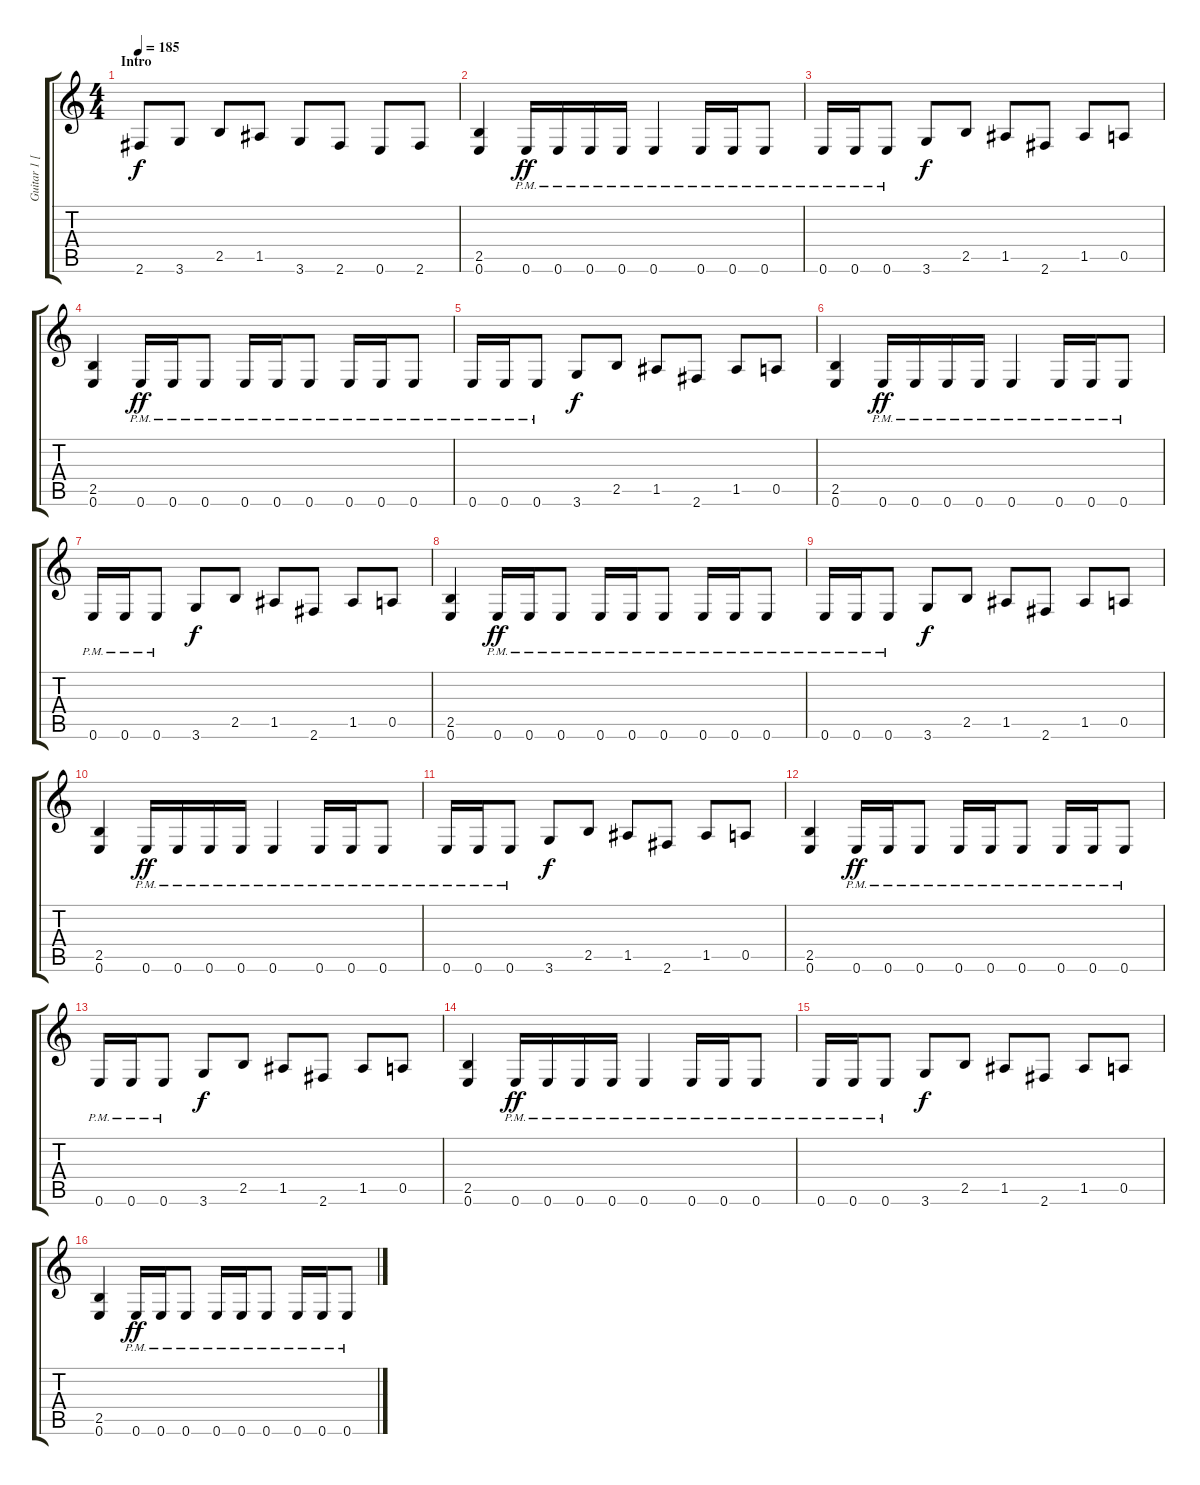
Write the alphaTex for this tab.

\track ("Guitar 1 [Left]" "Guitar 1 [") {instrument overdrivenguitar}
\staff {score tabs}
\tuning (E4 B3 G3 D3 A2 E2) {hide}
\ts (4 4)
\section ("" "Intro")
\tempo 185
\clef g2
\ks c
2.6.8{dy f instrument overdrivenguitar} 3.6.8 2.5.8 1.5.8 3.6.8 2.6.8 0.6.8 2.6.8 |
(2.5 0.6).4 0.6{pm}.16{dy ff} 0.6{pm}.16 0.6{pm}.16 0.6{pm}.16 0.6{pm}.4 0.6{pm}.16 0.6{pm}.16 0.6{pm}.8 |
0.6{pm}.16 0.6{pm}.16 0.6{pm}.8 3.6.8{dy f} 2.5.8 1.5.8 2.6.8 1.5.8 0.5.8 |
(2.5 0.6).4 0.6{pm}.16{dy ff} 0.6{pm}.16 0.6{pm}.8 0.6{pm}.16 0.6{pm}.16 0.6{pm}.8 0.6{pm}.16 0.6{pm}.16 0.6{pm}.8 |
0.6{pm}.16 0.6{pm}.16 0.6{pm}.8 3.6.8{dy f} 2.5.8 1.5.8 2.6.8 1.5.8 0.5.8 |
(2.5 0.6).4 0.6{pm}.16{dy ff} 0.6{pm}.16 0.6{pm}.16 0.6{pm}.16 0.6{pm}.4 0.6{pm}.16 0.6{pm}.16 0.6{pm}.8 |
0.6{pm}.16 0.6{pm}.16 0.6{pm}.8 3.6.8{dy f} 2.5.8 1.5.8 2.6.8 1.5.8 0.5.8 |
(2.5 0.6).4 0.6{pm}.16{dy ff} 0.6{pm}.16 0.6{pm}.8 0.6{pm}.16 0.6{pm}.16 0.6{pm}.8 0.6{pm}.16 0.6{pm}.16 0.6{pm}.8 |
0.6{pm}.16 0.6{pm}.16 0.6{pm}.8 3.6.8{dy f} 2.5.8 1.5.8 2.6.8 1.5.8 0.5.8 |
(2.5 0.6).4 0.6{pm}.16{dy ff} 0.6{pm}.16 0.6{pm}.16 0.6{pm}.16 0.6{pm}.4 0.6{pm}.16 0.6{pm}.16 0.6{pm}.8 |
0.6{pm}.16 0.6{pm}.16 0.6{pm}.8 3.6.8{dy f} 2.5.8 1.5.8 2.6.8 1.5.8 0.5.8 |
(2.5 0.6).4 0.6{pm}.16{dy ff} 0.6{pm}.16 0.6{pm}.8 0.6{pm}.16 0.6{pm}.16 0.6{pm}.8 0.6{pm}.16 0.6{pm}.16 0.6{pm}.8 |
0.6{pm}.16 0.6{pm}.16 0.6{pm}.8 3.6.8{dy f} 2.5.8 1.5.8 2.6.8 1.5.8 0.5.8 |
(2.5 0.6).4 0.6{pm}.16{dy ff} 0.6{pm}.16 0.6{pm}.16 0.6{pm}.16 0.6{pm}.4 0.6{pm}.16 0.6{pm}.16 0.6{pm}.8 |
0.6{pm}.16 0.6{pm}.16 0.6{pm}.8 3.6.8{dy f} 2.5.8 1.5.8 2.6.8 1.5.8 0.5.8 |
(2.5 0.6).4 0.6{pm}.16{dy ff} 0.6{pm}.16 0.6{pm}.8 0.6{pm}.16 0.6{pm}.16 0.6{pm}.8 0.6{pm}.16 0.6{pm}.16 0.6{pm}.8
